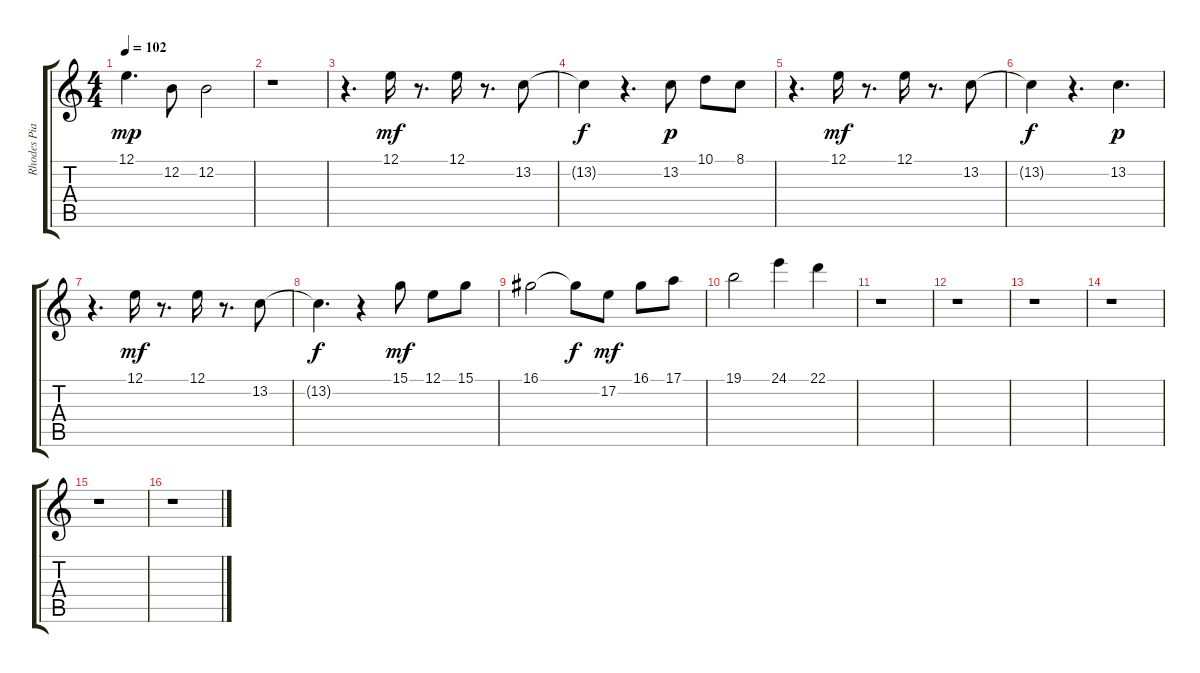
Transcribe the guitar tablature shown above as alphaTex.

\track ("Rhodes Piano" "Rhodes Pia") {instrument electricpiano1}
\staff {score tabs}
\tuning (E4 B3 G3 D3 A2 E2) {hide}
\ts (4 4)
\tempo 102
\clef g2
\ks c
12.1.4{d dy mp} 12.2.8 12.2.2 |
r.1 |
r.4{d} 12.1.16{dy mf instrument synthstrings1} r.8{d} 12.1.16 r.8{d} 13.2.8 |
13.2{t}.4{dy f} r.4{d} 13.2.8{dy p} 10.1.8 8.1.8 |
r.4{d} 12.1.16{dy mf instrument synthstrings2} r.8{d} 12.1.16 r.8{d} 13.2.8 |
13.2{t}.4{dy f} r.4{d} 13.2.4{d dy p} |
r.4{d} 12.1.16{dy mf instrument synthstrings2} r.8{d} 12.1.16 r.8{d} 13.2.8 |
13.2{t}.4{d dy f} r.4 15.1.8{dy mf} 12.1.8 15.1.8 |
16.1.2 16.1{t}.8{dy f} 17.2.8{dy mf} 16.1.8 17.1.8 |
19.1.2 24.1.4 22.1.4 |
r.1 |
r.1 |
r.1 |
r.1 |
r.1 |
r.1
